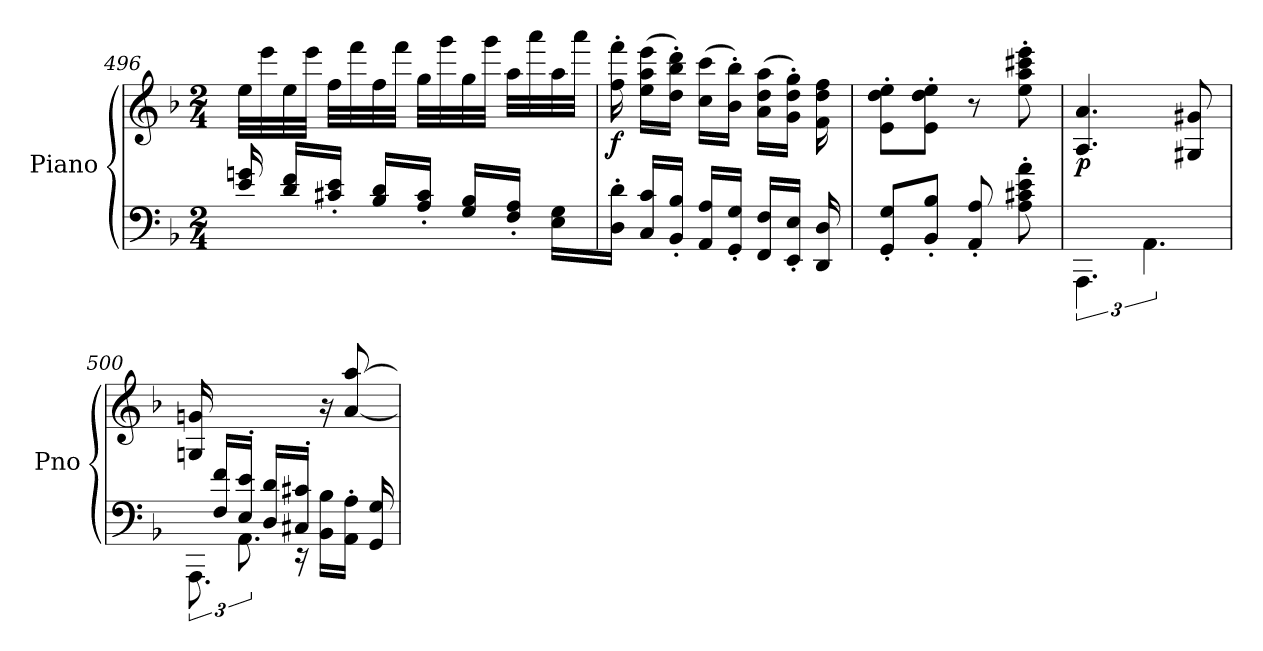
**kern	**kern	**dynam
*part1	*part1	*part1
*staff2	*staff1	*staff1/2
*I"Piano	*	*
*I'Pno	*	*
*clefF4	*clefG2	*
*k[b-]	*k[b-]	*
*M2/4	*M2/4	*
=496	=496	=496
16e/ 16gn/	32ee\LLL	.
.	32eee\	.
16d/ 16f/LL	32ee\	.
.	32eee\JJJ	.
16c#X/' 16e/'JJ	32ff\LLL	.
.	32fff\	.
16B-/ 16d/LL	32ff\	.
.	32fff\JJJ	.
16A/' 16c#/'JJ	32gg\LLL	.
.	32ggg\	.
16G/ 16B-/LL	32gg\	.
.	32ggg\JJJ	.
16F/' 16A/'JJ	32aa\LLL	.
.	32aaa\	.
16E\ 16G\LL	32aa\	.
.	32aaa\JJJ	.
=497	=497	=497
!	!	!LO:DY:b
16D\' 16d\'JJ	16ff\' 16fff\'	f
16C/ 16c/LL	(>16ee\ 16aa\ 16eee\LL	.
16BB-/' 16B-/'JJ	16dd\' 16bb-\' 16ddd\'JJ)	.
16AA/ 16A/LL	(>16cc\ 16ccc\LL	.
16GG/' 16G/'JJ	16b-\' 16bb-\'JJ)	.
16FF/ 16F/LL	(>16a\ 16dd\ 16aa\LL	.
16EE/' 16E/'JJ	16g\' 16dd\' 16gg\'JJ)	.
16DD/ 16D/	16f\ 16dd\ 16ff\	.
!!LO:LB:g=z
=498	=498	=498
8GG/' 8G/'L	8e\' 8dd\' 8ee\'L	.
8BB-/' 8B-/'J	8e\' 8dd\' 8ee\'J	.
8AA/' 8A/'	8r	.
8A\' 8c#X\' 8e\' 8a\'	8ee\' 8aa\' 8ccc#X\' 8eee\'	.
=499	=499	=499
!	!	!LO:DY:b
6.AAA\	4.A/ 4.a/	p
6.AA\	.	.
.	8G#X/ 8g#X/	.
=500	=500	=500
*^	*	*
16ryy	12.AAA\	16Gn/ 16gn/	.
16F/ 16f/LL	.	4ryy	.
16E/' 16e/'JJ	12.AA\	.	.
16D/ 16d/LL	.	.	.
16C#X/' 16c#X/'JJ	16r	.	.
8ryy	16BB-\ 16B-\LL	16r	.
.	16AA\' 16A\'JJ	[8a/ [8aa/	.
16GG/ 16G/LL	16ryy	.	.
*v	*v	*	*
=	=	=
*-	*-	*-
